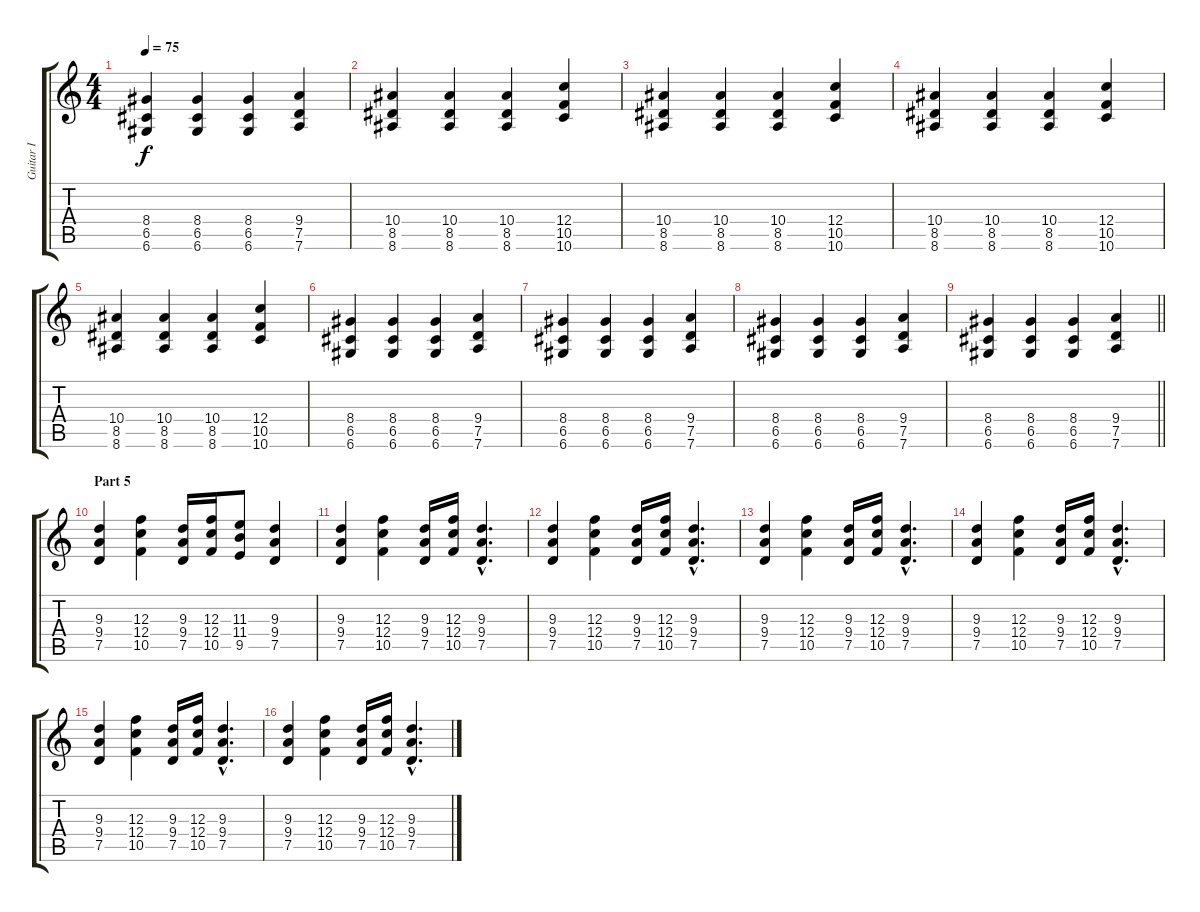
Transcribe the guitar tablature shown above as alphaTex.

\track ("Guitar I" "Guitar I") {instrument distortionguitar}
\staff {score tabs}
\tuning (D4 A3 F3 C3 G2 D2) {hide}
\ts (4 4)
\tempo 75
\clef g2
\ks c
(8.4 6.5 6.6).4{dy f} (8.4 6.5 6.6).4 (8.4 6.5 6.6).4 (9.4 7.5 7.6).4 |
(10.4 8.5 8.6).4 (10.4 8.5 8.6).4 (10.4 8.5 8.6).4 (12.4 10.5 10.6).4 |
(10.4 8.5 8.6).4 (10.4 8.5 8.6).4 (10.4 8.5 8.6).4 (12.4 10.5 10.6).4 |
(10.4 8.5 8.6).4 (10.4 8.5 8.6).4 (10.4 8.5 8.6).4 (12.4 10.5 10.6).4 |
(10.4 8.5 8.6).4 (10.4 8.5 8.6).4 (10.4 8.5 8.6).4 (12.4 10.5 10.6).4 |
(8.4 6.5 6.6).4 (8.4 6.5 6.6).4 (8.4 6.5 6.6).4 (9.4 7.5 7.6).4 |
(8.4 6.5 6.6).4 (8.4 6.5 6.6).4 (8.4 6.5 6.6).4 (9.4 7.5 7.6).4 |
(8.4 6.5 6.6).4 (8.4 6.5 6.6).4 (8.4 6.5 6.6).4 (9.4 7.5 7.6).4 |
\barLineRight lightlight
(8.4 6.5 6.6).4 (8.4 6.5 6.6).4 (8.4 6.5 6.6).4 (9.4 7.5 7.6).4 |
\section ("" "Part 5")
(9.3 9.4 7.5).4 (12.3 12.4 10.5).4 (9.3 9.4 7.5).16 (12.3 12.4 10.5).16 (11.3 11.4 9.5).8 (9.3 9.4 7.5).4 |
(9.3 9.4 7.5).4 (12.3 12.4 10.5).4 (9.3 9.4 7.5).16 (12.3 12.4 10.5).16 (9.3{hac} 9.4{hac} 7.5{hac}).4{d} |
(9.3 9.4 7.5).4 (12.3 12.4 10.5).4 (9.3 9.4 7.5).16 (12.3 12.4 10.5).16 (9.3{hac} 9.4{hac} 7.5{hac}).4{d} |
(9.3 9.4 7.5).4 (12.3 12.4 10.5).4 (9.3 9.4 7.5).16 (12.3 12.4 10.5).16 (9.3{hac} 9.4{hac} 7.5{hac}).4{d} |
(9.3 9.4 7.5).4 (12.3 12.4 10.5).4 (9.3 9.4 7.5).16 (12.3 12.4 10.5).16 (9.3{hac} 9.4{hac} 7.5{hac}).4{d} |
(9.3 9.4 7.5).4 (12.3 12.4 10.5).4 (9.3 9.4 7.5).16 (12.3 12.4 10.5).16 (9.3{hac} 9.4{hac} 7.5{hac}).4{d} |
(9.3 9.4 7.5).4 (12.3 12.4 10.5).4 (9.3 9.4 7.5).16 (12.3 12.4 10.5).16 (9.3{hac} 9.4{hac} 7.5{hac}).4{d}
